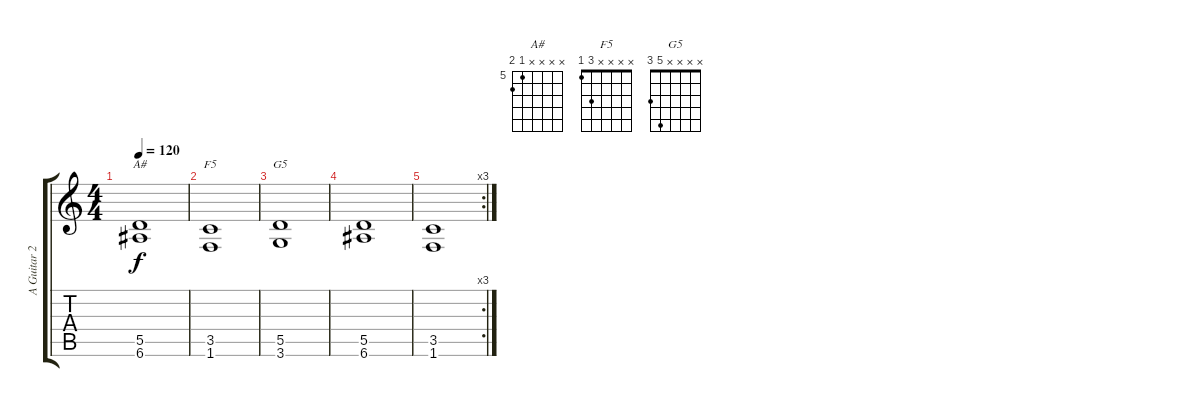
\track ("A Guitar 2" "A Guitar 2") {instrument acousticguitarsteel}
\staff {score tabs}
\tuning (E4 B3 G3 D3 A2 E2) {hide}
\chord ("A#" x x x x 5 6) {firstfret 5}
\chord ("F5" x x x x 3 1)
\chord ("G5" x x x x 5 3)
\ts (4 4)
\tempo 120
\clef g2
\ks c
(5.5 6.6).1{ch "A#" dy f} |
(3.5 1.6).1{ch "F5"} |
(5.5 3.6).1{ch "G5"} |
(5.5 6.6).1 |
\rc 3
(3.5 1.6).1
